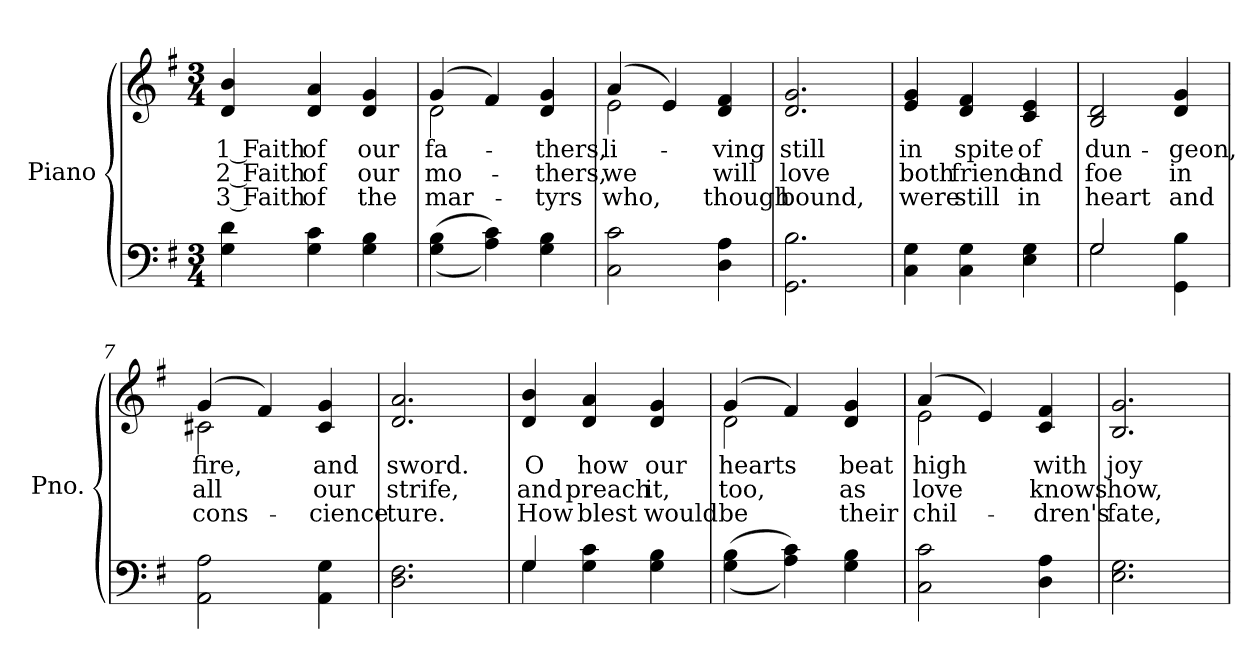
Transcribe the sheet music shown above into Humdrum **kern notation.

**kern	**kern	**text	**text	**text
*part2	*part1	*part1	*part1	*part1
*staff2	*staff1	*staff1	*staff1	*staff1
*I"Piano	*I"Piano	*	*	*
*I'Pno.	*I'Pno.	*	*	*
!!LO:PB:g=z
*clefF4	*clefG2	*	*	*
*k[f#]	*k[f#]	*	*	*
*G:	*G:	*	*	*
*M3/4	*M3/4	*	*	*
=1	=1	=1	=1	=1
!	!	!LO:LY:b:color=#000000	!LO:LY:b:color=#000000	!LO:LY:b:color=#000000
4Gi\ 4di	4di/ 4bi	1 Faith	2 Faith	3 Faith
!	!	!LO:LY:b:color=#000000	!LO:LY:b:color=#000000	!LO:LY:b:color=#000000
4Gi\ 4ci	4di/ 4ai	of	of	of
!	!	!LO:LY:b:color=#000000	!LO:LY:b:color=#000000	!LO:LY:b:color=#000000
4Gi\ 4Bi	4di/ 4gi	our	our	the
=2	=2	=2	=2	=2
!	!	!LO:LY:b:color=#000000	!LO:LY:b:color=#000000	!LO:LY:b:color=#000000
*	*^	*	*	*
((4Gi\ 4Bi	(4gi/	2di\	fa-	mo-	mar-
4Ai\ 4ci))	4f#i/)	.	.	.	.
!	!	!	!LO:LY:b:color=#000000	!LO:LY:b:color=#000000	!LO:LY:b:color=#000000
4Gi\ 4Bi	4di/ 4gi	4ryy	-thers,	-thers,	-tyrs
=3	=3	=3	=3	=3	=3
!	!	!	!LO:LY:b:color=#000000	!LO:LY:b:color=#000000	!LO:LY:b:color=#000000
2Ci\ 2ci	(4ai/	2ei\	li-	we	who,
.	4ei/)	.	.	.	.
!	!	!	!LO:LY:b:color=#000000	!LO:LY:b:color=#000000	!LO:LY:b:color=#000000
4Di\ 4Ai	4di/ 4f#i	4ryy	-ving	will	though
*	*v	*v	*	*	*
=4	=4	=4	=4	=4
*	*^	*	*	*
!	!	!	!LO:LY:b:color=#000000	!LO:LY:b:color=#000000	!LO:LY:b:color=#000000
*	*v	*v	*	*	*
2.GGi\ 2.Bi	2.di/ 2.gi	still	love	bound,
=5	=5	=5	=5	=5
!	!	!LO:LY:b:color=#000000	!LO:LY:b:color=#000000	!LO:LY:b:color=#000000
4Ci\ 4Gi	4ei/ 4gi	in	both	were
!	!	!LO:LY:b:color=#000000	!LO:LY:b:color=#000000	!LO:LY:b:color=#000000
4Ci\ 4Gi	4di/ 4f#i	spite	friend	still
!	!	!LO:LY:b:color=#000000	!LO:LY:b:color=#000000	!LO:LY:b:color=#000000
4Ei\ 4Gi	4ci/ 4ei	of	and	in
!!LO:LB:g=z
=6	=6	=6	=6	=6
*^	*	*	*	*
!	!	!	!LO:LY:b:color=#000000	!LO:LY:b:color=#000000	!LO:LY:b:color=#000000
2Gi/	2Gi\	2Bi/ 2di	dun-	foe	heart
!	!	!	!LO:LY:b:color=#000000	!LO:LY:b:color=#000000	!LO:LY:b:color=#000000
4GGi\ 4Bi	4ryy	4di/ 4gi	-geon,	in	and
*v	*v	*	*	*	*
=7	=7	=7	=7	=7
*^	*	*	*	*
!	!	!	!LO:LY:b:color=#000000	!LO:LY:b:color=#000000	!LO:LY:b:color=#000000
*v	*v	*^	*	*	*
2AAi\ 2Ai	(4gi/	2c#Xi\	fire,	all	cons-
.	4f#i/)	.	.	.	.
!	!	!	!LO:LY:b:color=#000000	!LO:LY:b:color=#000000	!LO:LY:b:color=#000000
4AAi\ 4Gi	4c#i/ 4gi	4ryy	and	our	-cience
*	*v	*v	*	*	*
=8	=8	=8	=8	=8
*	*^	*	*	*
!	!	!	!LO:LY:b:color=#000000	!LO:LY:b:color=#000000	!LO:LY:b:color=#000000
*	*v	*v	*	*	*
2.Di\ 2.F#i	2.di/ 2.ai	sword.	strife,	ture.
=9	=9	=9	=9	=9
*^	*	*	*	*
!	!	!	!LO:LY:b:color=#000000	!LO:LY:b:color=#000000	!LO:LY:b:color=#000000
4Gi/	4Gi\	4di/ 4bi	O	and	How
!	!	!	!LO:LY:b:color=#000000	!LO:LY:b:color=#000000	!LO:LY:b:color=#000000
4Gi\ 4ci	2ryy	4di/ 4ai	how	preach	blest
!	!	!	!LO:LY:b:color=#000000	!LO:LY:b:color=#000000	!LO:LY:b:color=#000000
4Gi\ 4Bi	.	4di/ 4gi	our	it,	would
*v	*v	*	*	*	*
=10	=10	=10	=10	=10
!	!	!LO:LY:b:color=#000000	!LO:LY:b:color=#000000	!LO:LY:b:color=#000000
*	*^	*	*	*
((4Gi\ 4Bi	(4gi/	2di\	hearts	too,	be
4Ai\ 4ci))	4f#i/)	.	.	.	.
!	!	!	!LO:LY:b:color=#000000	!LO:LY:b:color=#000000	!LO:LY:b:color=#000000
4Gi\ 4Bi	4di/ 4gi	4ryy	beat	as	their
!!LO:LB:g=z	!!
=11	=11	=11	=11	=11	=11
!	!	!	!LO:LY:b:color=#000000	!LO:LY:b:color=#000000	!LO:LY:b:color=#000000
2Ci\ 2ci	(4ai/	2ei\	high	love	chil-
.	4ei/)	.	.	.	.
!	!	!	!LO:LY:b:color=#000000	!LO:LY:b:color=#000000	!LO:LY:b:color=#000000
4Di\ 4Ai	4ci/ 4f#i	4ryy	with	knows	-dren's
*	*v	*v	*	*	*
=12	=12	=12	=12	=12
*	*^	*	*	*
!	!	!	!LO:LY:b:color=#000000	!LO:LY:b:color=#000000	!LO:LY:b:color=#000000
*	*v	*v	*	*	*
2.Ei\ 2.Gi	2.Bi/ 2.gi	joy	how,	fate,
=	=	=	=	=
*-	*-	*-	*-	*-
